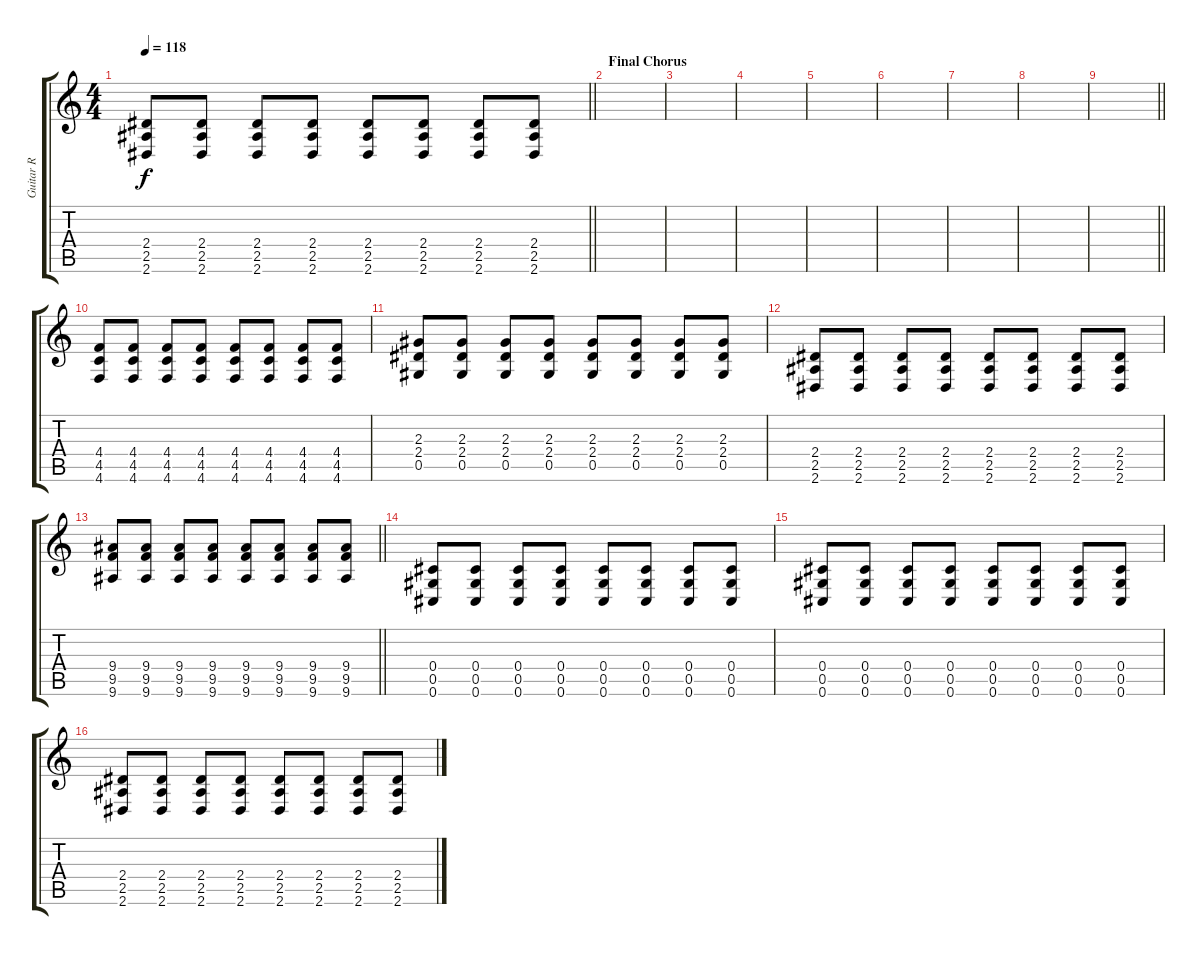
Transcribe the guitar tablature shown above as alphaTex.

\track ("Guitar R" "Guitar R") {instrument overdrivenguitar}
\staff {score tabs}
\tuning (Eb4 Bb3 Gb3 Db3 Ab2 Db2) {hide}
\ts (4 4)
\tempo 118
\clef g2
\barLineRight lightlight
\ks c
(2.4 2.5 2.6).8{dy f} (2.4 2.5 2.6).8 (2.4 2.5 2.6).8 (2.4 2.5 2.6).8 (2.4 2.5 2.6).8 (2.4 2.5 2.6).8 (2.4 2.5 2.6).8 (2.4 2.5 2.6).8 |
\section ("" "Final Chorus")
|
|
|
|
|
|
|
\barLineRight lightlight
|
(4.4 4.5 4.6).8 (4.4 4.5 4.6).8 (4.4 4.5 4.6).8 (4.4 4.5 4.6).8 (4.4 4.5 4.6).8 (4.4 4.5 4.6).8 (4.4 4.5 4.6).8 (4.4 4.5 4.6).8 |
(2.3 2.4 0.5).8 (2.3 2.4 0.5).8 (2.3 2.4 0.5).8 (2.3 2.4 0.5).8 (2.3 2.4 0.5).8 (2.3 2.4 0.5).8 (2.3 2.4 0.5).8 (2.3 2.4 0.5).8 |
(2.4 2.5 2.6).8 (2.4 2.5 2.6).8 (2.4 2.5 2.6).8 (2.4 2.5 2.6).8 (2.4 2.5 2.6).8 (2.4 2.5 2.6).8 (2.4 2.5 2.6).8 (2.4 2.5 2.6).8 |
\barLineRight lightlight
(9.4 9.5 9.6).8 (9.4 9.5 9.6).8 (9.4 9.5 9.6).8 (9.4 9.5 9.6).8 (9.4 9.5 9.6).8 (9.4 9.5 9.6).8 (9.4 9.5 9.6).8 (9.4 9.5 9.6).8 |
(0.4 0.5 0.6).8 (0.4 0.5 0.6).8 (0.4 0.5 0.6).8 (0.4 0.5 0.6).8 (0.4 0.5 0.6).8 (0.4 0.5 0.6).8 (0.4 0.5 0.6).8 (0.4 0.5 0.6).8 |
(0.4 0.5 0.6).8 (0.4 0.5 0.6).8 (0.4 0.5 0.6).8 (0.4 0.5 0.6).8 (0.4 0.5 0.6).8 (0.4 0.5 0.6).8 (0.4 0.5 0.6).8 (0.4 0.5 0.6).8 |
(2.4 2.5 2.6).8 (2.4 2.5 2.6).8 (2.4 2.5 2.6).8 (2.4 2.5 2.6).8 (2.4 2.5 2.6).8 (2.4 2.5 2.6).8 (2.4 2.5 2.6).8 (2.4 2.5 2.6).8
